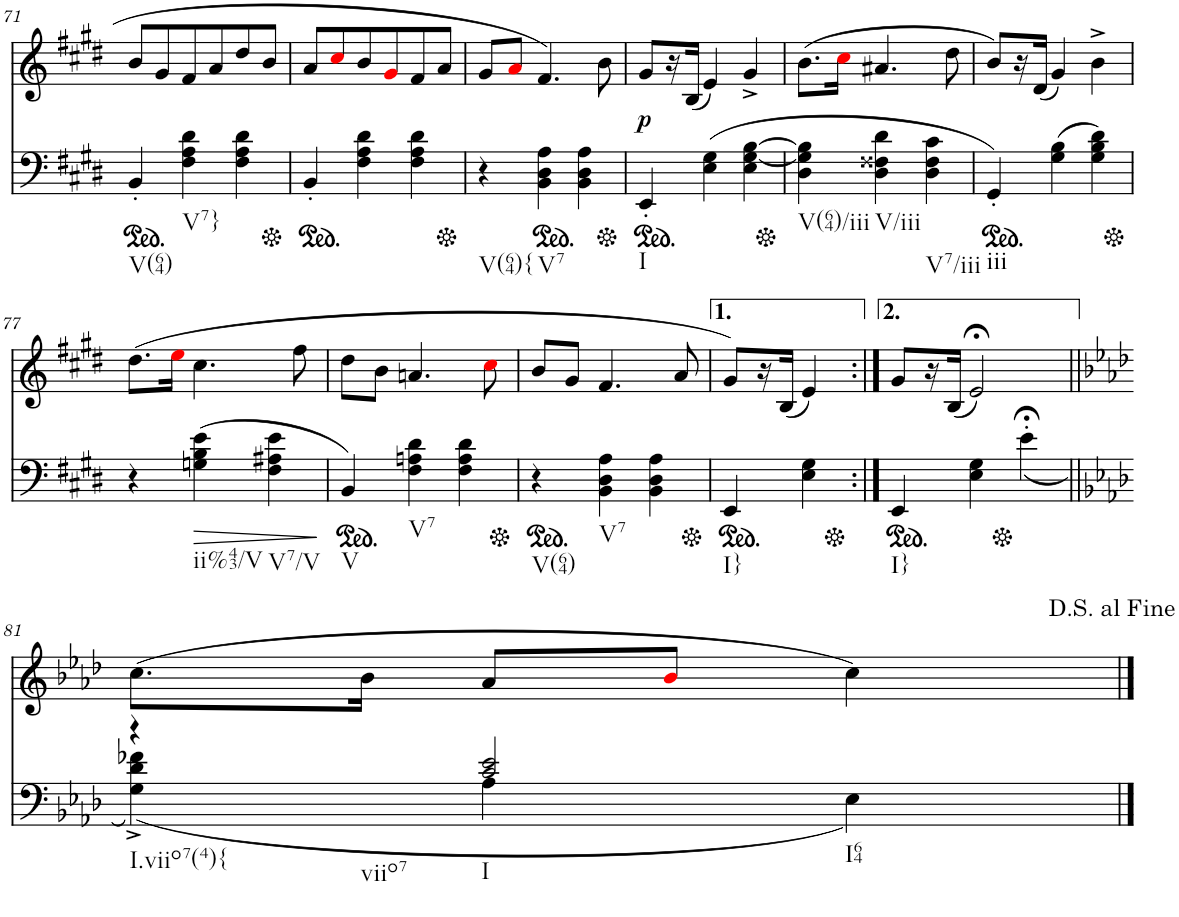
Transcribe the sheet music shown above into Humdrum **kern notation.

**kern	**dynam	**kern	**dynam
*part2	*part2	*part1	*part1
*staff2	*staff2	*staff1	*staff1
*I"piano	*	*I"piano	*
*I'Pno	*	*I'Pno	*
!!LO:PB:g=z
*clefF4	*	*clefG2	*
*k[f#c#g#d#]	*	*k[f#c#g#d#]	*
*M3/4	*	*M3/4	*
*ped	*	*	*
=71	=71	=71	=71
!LO:TX:b:t=V(64)	!	!	!
4BB'/	.	8b/L	.
.	.	8g#/	.
!LO:TX:b:t=V7}	!	!	!
4F#\ 4A\ 4d#\	.	8f#/	.
.	.	8a/	.
4F#\ 4A\ 4d#\	.	8dd#/	.
.	.	8b/J	.
=72	=72	=72	=72
*Xped	*	*	*
*ped	*	*	*
4BB'/	.	8a/L	.
.	.	8cc#i/	.
4F#\ 4A\ 4d#\	.	8b/	.
.	.	8g#i/	.
4F#\ 4A\ 4d#\	.	8f#/	.
.	.	8a/J	.
=73	=73	=73	=73
*Xped	*	*	*
!LO:TX:b:t=V(64){	!	!	!
4r	.	8g#/L	.
.	.	8ai/J	.
*ped	*	*	*
!LO:TX:b:t=V7	!	!	!
4BB\ 4D#\ 4A\	.	4.f#/	.
4BB\ 4D#\ 4A\	.	.	.
.	.	8b\	.
=74	=74	=74	=74
*Xped	*	*	*
*ped	*	*	*
!LO:TX:b:t=I	!	!	!
!	!	!	!LO:DY:b
4EE'/	.	8g#/L	p
.	.	16r	.
.	.	(16B/JJ	.
(4E\ 4G#\	.	4e/)	.
4E\ [4G#\ [4B\	.	4g#^/	.
=75	=75	=75	=75
*Xped	*	*	*
!LO:TX:b:t=V(64)/iii	!	!	!
4D#\ 4G#\] 4B\]	.	(8.b\L	.
.	.	16cc#i\Jk	.
!LO:TX:b:t=V/iii	!	!	!
4D#\ 4F##X\ 4d#\	.	4.a#X/	.
!LO:TX:b:t=V7/iii	!	!	!
4D#\ 4F##\ 4c#\	.	.	.
.	.	8dd#\	.
=76	=76	=76	=76
*ped	*	*	*
!LO:TX:b:t=iii	!	!	!
4GG#'/)	.	8b/L)	.
.	.	16r	.
.	.	(16d#/JJ	.
(4G#\ 4B\	.	4g#/)	.
4G#\ 4B\ 4d#\)	.	4b^\	.
!!LO:LB:g=z
=77	=77	=77	=77
*Xped	*	*	*
4r	.	(8.dd#\L	.
.	.	16eei\Jk	.
!LO:TX:b:t=ii%43/V	!	!	!
!	!LO:HP:b	!	!
(4Gn\ 4B\ 4e\	>	4.cc#\	.
!LO:TX:b:t=V7/V	!	!	!
4F#\ 4A#X\ 4e\	.	.	.
.	.	8ff#\	.
.	]	.	.
=78	=78	=78	=78
*ped	*	*	*
!LO:TX:b:t=V	!	!	!
4BB/)	.	8dd#\L	.
.	.	8b\J	.
!LO:TX:b:t=V7	!	!	!
4F#\ 4An\ 4d#\	.	4.an/	.
4F#\ 4A\ 4d#\	.	.	.
.	.	8cc#i\	.
=79	=79	=79	=79
*Xped	*	*	*
*ped	*	*	*
!LO:TX:b:t=V(64)	!	!	!
4r	.	8b/L	.
.	.	8g#/J	.
!LO:TX:b:t=V7	!	!	!
4BB\ 4D#\ 4A\	.	4.f#/	.
4BB\ 4D#\ 4A\	.	.	.
.	.	8a/	.
=80	=80	=80	=80
*Xped	*	*	*
*ped	*	*	*
!LO:TX:b:t=I}	!	!	!
4EE/	.	8g#/L)	.
.	.	16r	.
.	.	(16B/JJ	.
4E\ 4G#\	.	4e/)	.
=80X4:|!	=80X4:|!	=80X4:|!	=80X4:|!
*Xped	*	*	*
*ped	*	*	*
!LO:TX:b:t=I}	!	!	!
4EE/	.	8g#/L	.
.	.	16r	.
.	.	(16B/JJ	.
4E\ 4G#\	.	2e;</)	.
*Xped	*	*	*
(4e;<'\	.	.	.
!!LO:LB:g=z
=81||	=81||	=81||	=81||
*k[b-e-a-d-]	*	*k[b-e-a-d-]	*
*^	*	*	*
!LO:TX:b:t=I.viio7(4){	!	!	!	!
!LO:TX:b:t=viio7	!	!	!	!
4r	(4G\^ 4d-\^ 4f-X\^)	.	(8.cc\L	.
.	.	.	16b-\Jk	.
!LO:TX:b:t=I	!	!	!	!
!LO:TX:b:t=I64	!	!	!	!
2c/ 2e-/	4A-\	.	8a-/L	.
.	.	.	8b-i/J	.
.	4E-\)	.	4cc\)	.
*v	*v	*	*	*
==	==	==	==
*-	*-	*-	*-
